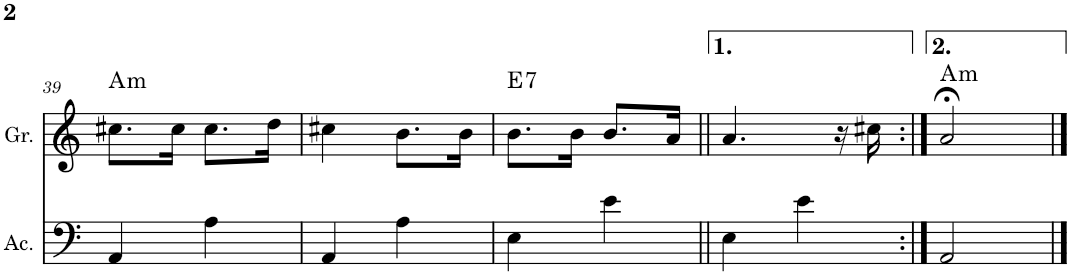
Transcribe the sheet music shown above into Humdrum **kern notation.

**kern	**kern	**harte
*part2	*part1	*part1
*staff2	*staff1	*
*I"Acordió	*I"Gralla	*
*I'Ac.	*I'Gr.	*
!!LO:PB:g=z
*clefF4	*clefG2	*
*k[]	*k[]	*
*M2/4	*M2/4	*
=39	=39	=39
!	!	!LO:H:kt=m
4AA/	8.cc#X\L	A:min
.	16cc#\Jk	.
4A\	8.cc#\L	.
.	16dd\Jk	.
=40	=40	=40
4AA/	4cc#X\	.
4A\	8.b\L	.
.	16b\Jk	.
=41	=41	=41
!	!	!LO:H:kt=7
4E\	8.b\L	E:7
.	16b\Jk	.
4e\	8.b/L	.
.	16a/Jk	.
=42||	=42||	=42||
4E\	4.a/	.
4e\	.	.
.	16r	.
.	16cc#X\	.
=43:|!	=43:|!	=43:|!
!	!	!LO:H:kt=m
2AA/	2a;</	A:min
==	==	==
*-	*-	*-
